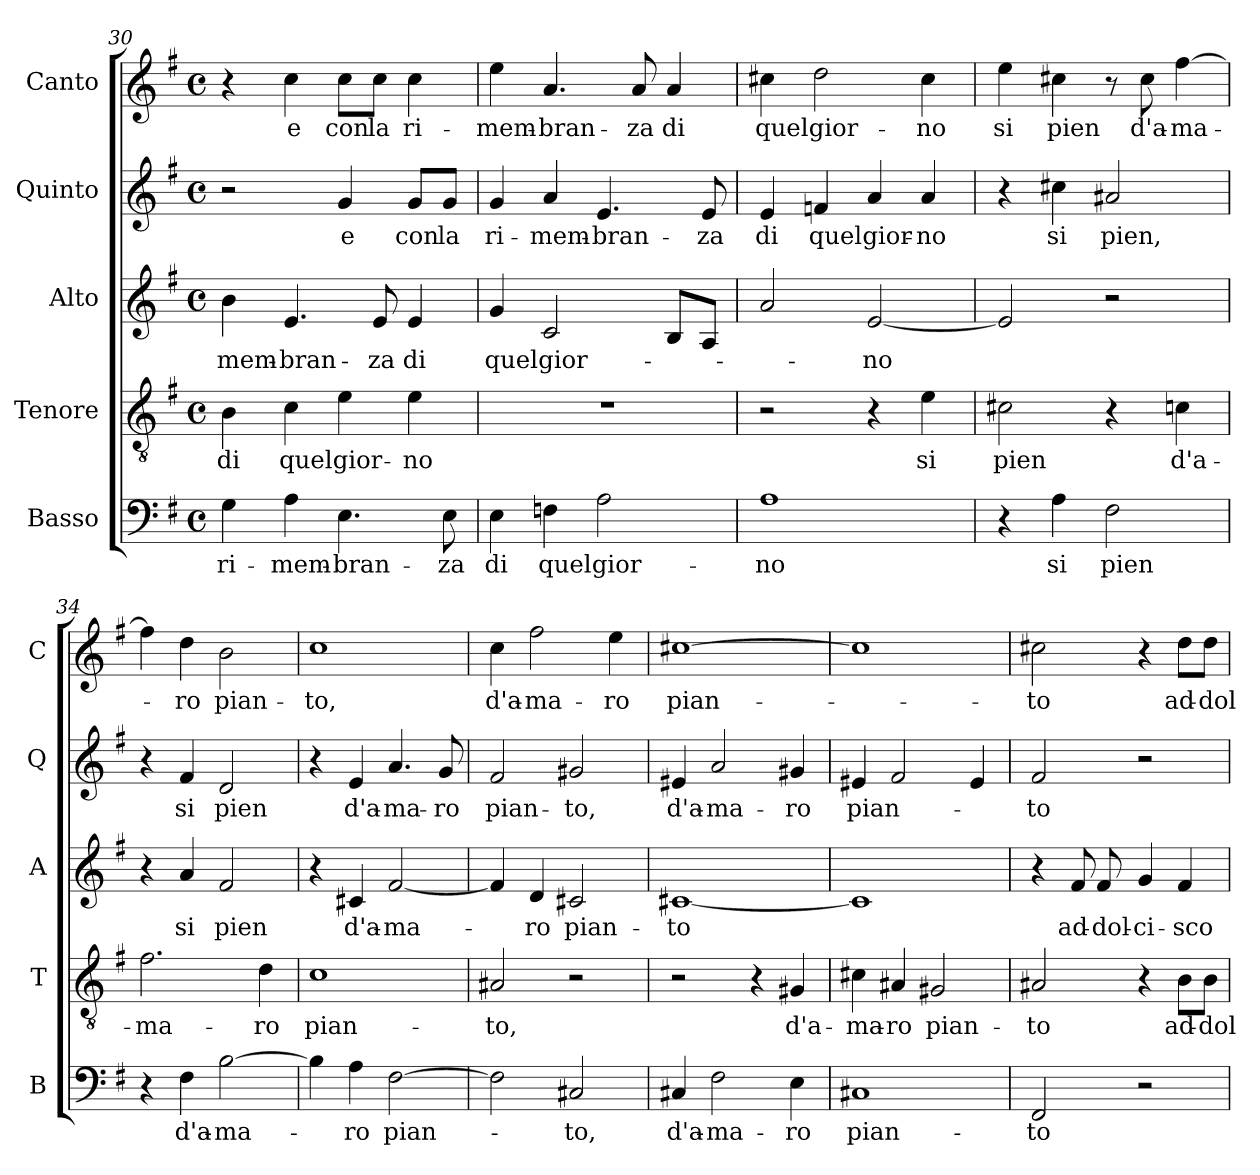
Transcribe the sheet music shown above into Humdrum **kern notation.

**kern	**text	**kern	**text	**kern	**text	**kern	**text	**kern	**text
*part5	*part5	*part4	*part4	*part3	*part3	*part2	*part2	*part1	*part1
*staff5	*staff5	*staff4	*staff4	*staff3	*staff3	*staff2	*staff2	*staff1	*staff1
*I"Basso	*	*I"Tenore	*	*I"Alto	*	*I"Quinto	*	*I"Canto	*
*I'B	*	*I'T	*	*I'A	*	*I'Q	*	*I'C	*
*clefF4	*	*clefGv2	*	*clefG2	*	*clefG2	*	*clefG2	*
*k[f#]	*	*k[f#]	*	*k[f#]	*	*k[f#]	*	*k[f#]	*
*G:	*	*G:	*	*G:	*	*G:	*	*G:	*
*M4/4	*	*M4/4	*	*M4/4	*	*M4/4	*	*M4/4	*
*met(c)	*	*met(c)	*	*met(c)	*	*met(c)	*	*met(c)	*
=30	=30	=30	=30	=30	=30	=30	=30	=30	=30
!	!LO:LY:b	!	!LO:LY:b	!	!LO:LY:b	!	!	!	!
4G\	ri-	4B\	di	4b\	-mem-	2r	.	4r	.
!	!LO:LY:b	!	!LO:LY:b	!	!LO:LY:b	!	!	!	!LO:LY:b
4A\	-mem-	4c\	quel	4.e/	-bran-	.	.	4cc\	e
!	!LO:LY:b	!	!LO:LY:b	!	!	!	!LO:LY:b	!	!LO:LY:b
4.E\	-bran-	4e\	gior-	.	.	4g/	e	8cc\L	con
!	!	!	!	!	!LO:LY:b	!	!	!	!LO:LY:b
.	.	.	.	8e/	-za	.	.	8cc\J	la
!	!	!	!LO:LY:b	!	!LO:LY:b	!	!LO:LY:b	!	!LO:LY:b
.	.	4e\	-no	4e/	di	8g/L	con	4cc\	ri-
!	!LO:LY:b	!	!	!	!	!	!LO:LY:b	!	!
8E\	-za	.	.	.	.	8g/J	la	.	.
=31	=31	=31	=31	=31	=31	=31	=31	=31	=31
!	!LO:LY:b	!	!	!	!LO:LY:b	!	!LO:LY:b	!	!LO:LY:b
4E\	di	1r	.	4g/	quel	4g/	ri-	4ee\	-mem-
!	!LO:LY:b	!	!	!	!LO:LY:b	!	!LO:LY:b	!	!LO:LY:b
4Fn\	quel	.	.	2c/	gior-	4a/	-mem-	4.a/	-bran-
!	!LO:LY:b	!	!	!	!	!	!LO:LY:b	!	!
2A\	gior-	.	.	.	.	4.e/	-bran-	.	.
!	!	!	!	!	!	!	!	!	!LO:LY:b
.	.	.	.	.	.	.	.	8a/	-za
!	!	!	!	!	!	!	!	!	!LO:LY:b
.	.	.	.	8B/L	.	.	.	4a/	di
!	!	!	!	!	!	!	!LO:LY:b	!	!
.	.	.	.	8A/J	.	8e/	-za	.	.
!!LO:LB:g=z
=32	=32	=32	=32	=32	=32	=32	=32	=32	=32
!	!LO:LY:b	!	!	!	!	!	!LO:LY:b	!	!LO:LY:b
1A	-no	2r	.	2a/	.	4e/	di	4cc#X\	quel
!	!	!	!	!	!	!	!LO:LY:b	!	!LO:LY:b
.	.	.	.	.	.	4fn/	quel	2dd\	gior-
!	!	!	!	!	!LO:LY:b	!	!LO:LY:b	!	!
.	.	4r	.	[2e/	-no	4a/	gior-	.	.
!	!	!	!LO:LY:b	!	!	!	!LO:LY:b	!	!LO:LY:b
.	.	4e\	si	.	.	4a/	-no	4cc#\	-no
=33	=33	=33	=33	=33	=33	=33	=33	=33	=33
!	!	!	!LO:LY:b	!	!	!	!	!	!LO:LY:b
4r	.	2c#X\	pien	2e/]	.	4r	.	4ee\	si
!	!LO:LY:b	!	!	!	!	!	!LO:LY:b	!	!LO:LY:b
4A\	si	.	.	.	.	4cc#X\	si	4cc#X\	pien
!	!LO:LY:b	!	!	!	!	!	!LO:LY:b	!	!
2F#\	pien	4r	.	2r	.	2a#X/	pien,	8r	.
!	!	!	!	!	!	!	!	!	!LO:LY:b
.	.	.	.	.	.	.	.	8cc#\	d'a-
!	!	!	!LO:LY:b	!	!	!	!	!	!LO:LY:b
.	.	4cn\	d'a-	.	.	.	.	[4ff#\	-ma-
=34	=34	=34	=34	=34	=34	=34	=34	=34	=34
!	!	!	!LO:LY:b	!	!	!	!	!	!
4r	.	2.f#\	-ma-	4r	.	4r	.	4ff#\]	.
!	!LO:LY:b	!	!	!	!LO:LY:b	!	!LO:LY:b	!	!LO:LY:b
4F#\	d'a-	.	.	4a/	si	4f#/	si	4dd\	-ro
!	!LO:LY:b	!	!	!	!LO:LY:b	!	!LO:LY:b	!	!LO:LY:b
[2B\	-ma-	.	.	2f#/	pien	2d/	pien	2b\	pian-
!	!	!	!LO:LY:b	!	!	!	!	!	!
.	.	4d\	-ro	.	.	.	.	.	.
=35	=35	=35	=35	=35	=35	=35	=35	=35	=35
!	!	!	!LO:LY:b	!	!	!	!	!	!LO:LY:b
4B\]	.	1c	pian-	4r	.	4r	.	1cc	-to,
!	!LO:LY:b	!	!	!	!LO:LY:b	!	!LO:LY:b	!	!
4A\	-ro	.	.	4c#X/	d'a-	4e/	d'a-	.	.
!	!LO:LY:b	!	!	!	!LO:LY:b	!	!LO:LY:b	!	!
[2F#\	pian-	.	.	[2f#/	-ma-	4.a/	-ma-	.	.
!	!	!	!	!	!	!	!LO:LY:b	!	!
.	.	.	.	.	.	8g/	-ro	.	.
=36	=36	=36	=36	=36	=36	=36	=36	=36	=36
!	!	!	!LO:LY:b	!	!	!	!LO:LY:b	!	!LO:LY:b
2F#\]	.	2A#X/	-to,	4f#/]	.	2f#/	pian-	4cc\	d'a-
!	!	!	!	!	!LO:LY:b	!	!	!	!LO:LY:b
.	.	.	.	4d/	-ro	.	.	2ff#\	-ma-
!	!LO:LY:b	!	!	!	!LO:LY:b	!	!LO:LY:b	!	!
2C#X/	-to,	2r	.	2c#X/	pian-	2g#X/	-to,	.	.
!	!	!	!	!	!	!	!	!	!LO:LY:b
.	.	.	.	.	.	.	.	4ee\	-ro
=37	=37	=37	=37	=37	=37	=37	=37	=37	=37
!	!LO:LY:b	!	!	!	!LO:LY:b	!	!LO:LY:b	!	!LO:LY:b
4C#X/	d'a-	2r	.	[1c#X	-to	4e#X/	d'a-	[1cc#X	pian-
!	!LO:LY:b	!	!	!	!	!	!LO:LY:b	!	!
2F#\	-ma-	.	.	.	.	2a/	-ma-	.	.
.	.	4r	.	.	.	.	.	.	.
!	!LO:LY:b	!	!LO:LY:b	!	!	!	!LO:LY:b	!	!
4E\	-ro	4G#X/	d'a-	.	.	4g#X/	-ro	.	.
!!LO:PB:g=z
=38	=38	=38	=38	=38	=38	=38	=38	=38	=38
!	!LO:LY:b	!	!LO:LY:b	!	!	!	!LO:LY:b	!	!
1C#X	pian-	4c#X\	-ma-	1c#]	.	4e#X/	pian-	1cc#]	.
!	!	!	!LO:LY:b	!	!	!	!	!	!
.	.	4A#X/	-ro	.	.	2f#/	.	.	.
!	!	!	!LO:LY:b	!	!	!	!	!	!
.	.	2G#X/	pian-	.	.	.	.	.	.
.	.	.	.	.	.	4e#/	.	.	.
=39	=39	=39	=39	=39	=39	=39	=39	=39	=39
!	!LO:LY:b	!	!LO:LY:b	!	!	!	!LO:LY:b	!	!LO:LY:b
2FF#/	-to	2A#X/	-to	4r	.	2f#/	-to	2cc#X\	-to
!	!	!	!	!	!LO:LY:b	!	!	!	!
.	.	.	.	8f#/	ad-	.	.	.	.
!	!	!	!	!	!LO:LY:b	!	!	!	!
.	.	.	.	8f#/	-dol-	.	.	.	.
!	!	!	!	!	!LO:LY:b	!	!	!	!
2r	.	4r	.	4g/	-ci-	2r	.	4r	.
!	!	!	!LO:LY:b	!	!LO:LY:b	!	!	!	!LO:LY:b
.	.	8B\L	ad-	4f#/	-sco	.	.	8dd\L	ad-
!	!	!	!LO:LY:b	!	!	!	!	!	!LO:LY:b
.	.	8B\J	-dol-	.	.	.	.	8dd\J	-dol-
=	=	=	=	=	=	=	=	=	=
*-	*-	*-	*-	*-	*-	*-	*-	*-	*-
